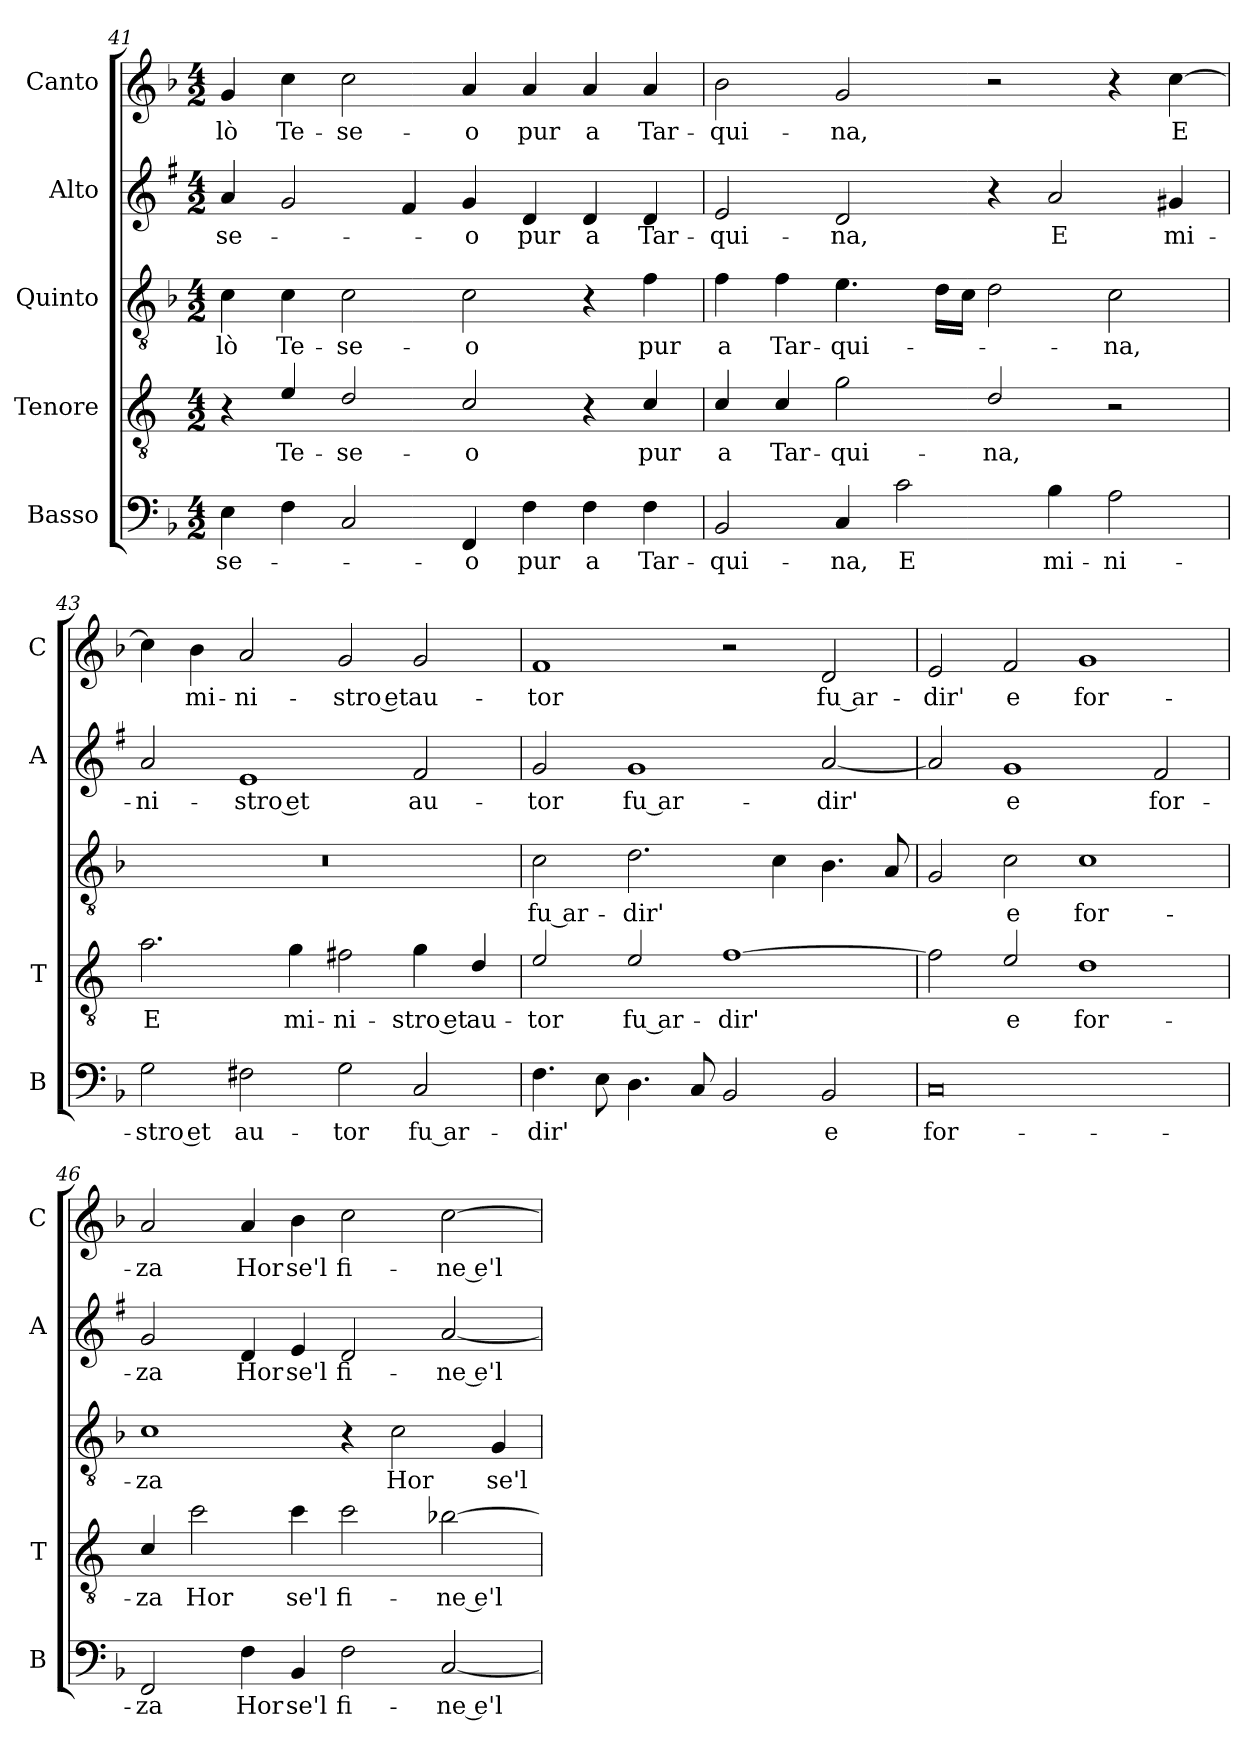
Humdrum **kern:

**kern	**text	**kern	**text	**kern	**text	**kern	**text	**kern	**text
*part5	*part5	*part4	*part4	*part3	*part3	*part2	*part2	*part1	*part1
*staff5	*staff5	*staff4	*staff4	*staff3	*staff3	*staff2	*staff2	*staff1	*staff1
*I"Basso	*	*I"Tenore	*	*I"Quinto	*	*I"Alto	*	*I"Canto	*
*I'B	*	*I'T	*	*	*	*I'A	*	*I'C	*
*clefF4	*	*clefGv2	*	*clefGv2	*	*clefG2	*	*clefG2	*
*	*	*ITrd4c7	*	*	*	*ITrd1c2	*	*	*
*k[b-]	*	*k[b-]	*	*k[b-]	*	*k[b-]	*	*k[b-]	*
*F:	*	*F:	*	*F:	*	*F:	*	*F:	*
*M4/2	*	*M4/2	*	*M4/2	*	*M4/2	*	*M4/2	*
=41	=41	=41	=41	=41	=41	=41	=41	=41	=41
!	!LO:LY:b	!	!	!	!LO:LY:b	!	!LO:LY:b	!	!LO:LY:b
4E\	-se-	4r	.	4c\	-lò	4g/	-se-	4g/	-lò
!	!	!	!LO:LY:b	!	!LO:LY:b	!	!	!	!LO:LY:b
4F\	.	4A/	Te-	4c\	Te-	2f/	.	4cc\	Te-
!	!	!	!LO:LY:b	!	!LO:LY:b	!	!	!	!LO:LY:b
2C/	.	2G/	-se-	2c\	-se-	.	.	2cc\	-se-
.	.	.	.	.	.	4e/	.	.	.
!	!LO:LY:b	!	!LO:LY:b	!	!LO:LY:b	!	!LO:LY:b	!	!LO:LY:b
4FF/	-o	2F/	-o	2c\	-o	4f/	-o	4a/	-o
!	!LO:LY:b	!	!	!	!	!	!LO:LY:b	!	!LO:LY:b
4F\	pur	.	.	.	.	4c/	pur	4a/	pur
!	!LO:LY:b	!	!	!	!	!	!LO:LY:b	!	!LO:LY:b
4F\	a	4r	.	4r	.	4c/	a	4a/	a
!	!LO:LY:b	!	!LO:LY:b	!	!LO:LY:b	!	!LO:LY:b	!	!LO:LY:b
4F\	Tar-	4F/	pur	4f\	pur	4c/	Tar-	4a/	Tar-
=42	=42	=42	=42	=42	=42	=42	=42	=42	=42
!	!LO:LY:b	!	!LO:LY:b	!	!LO:LY:b	!	!LO:LY:b	!	!LO:LY:b
2BB-/	-qui-	4F/	a	4f\	a	2d/	-qui-	2b-\	-qui-
!	!	!	!LO:LY:b	!	!LO:LY:b	!	!	!	!
.	.	4F/	Tar-	4f\	Tar-	.	.	.	.
!	!LO:LY:b	!	!LO:LY:b	!	!LO:LY:b	!	!LO:LY:b	!	!LO:LY:b
4C/	-na,	2c\	-qui-	4.e\	-qui-	2c/	-na,	2g/	-na,
!	!LO:LY:b	!	!	!	!	!	!	!	!
2c\	E	.	.	.	.	.	.	.	.
.	.	.	.	16d\LL	.	.	.	.	.
.	.	.	.	16c\JJ	.	.	.	.	.
!	!	!	!LO:LY:b	!	!	!	!	!	!
.	.	2G/	-na,	2d\	.	4r	.	2r	.
!	!LO:LY:b	!	!	!	!	!	!LO:LY:b	!	!
4B-\	mi-	.	.	.	.	2g/	E	.	.
!	!LO:LY:b	!	!	!	!LO:LY:b	!	!	!	!
2A\	-ni-	2r	.	2c\	-na,	.	.	4r	.
!	!	!	!	!	!	!	!LO:LY:b	!	!LO:LY:b
.	.	.	.	.	.	4f#X/	mi-	[4cc\	E
!!LO:LB:g=z
=43	=43	=43	=43	=43	=43	=43	=43	=43	=43
!	!LO:LY:b	!	!LO:LY:b	!	!	!	!LO:LY:b	!	!
2G\	-stro et	2.d\	E	0r	.	2g/	-ni-	4cc\]	.
!	!	!	!	!	!	!	!	!	!LO:LY:b
.	.	.	.	.	.	.	.	4b-\	mi-
!	!LO:LY:b	!	!	!	!	!	!LO:LY:b	!	!LO:LY:b
2F#X\	au-	.	.	.	.	1d	-stro et	2a/	-ni-
!	!	!	!LO:LY:b	!	!	!	!	!	!
.	.	4c\	mi-	.	.	.	.	.	.
!	!LO:LY:b	!	!LO:LY:b	!	!	!	!	!	!LO:LY:b
2G\	-tor	2Bn\	-ni-	.	.	.	.	2g/	-stro et
!	!LO:LY:b	!	!LO:LY:b	!	!	!	!LO:LY:b	!	!LO:LY:b
2C/	fu ar-	4c\	-stro et	.	.	2e/	au-	2g/	au-
!	!	!	!LO:LY:b	!	!	!	!	!	!
.	.	4G/	au-	.	.	.	.	.	.
=44	=44	=44	=44	=44	=44	=44	=44	=44	=44
!	!LO:LY:b	!	!LO:LY:b	!	!LO:LY:b	!	!LO:LY:b	!	!LO:LY:b
4.F\	-dir'	2A/	-tor	2c\	fu ar-	2f/	-tor	1f	-tor
8E\	.	.	.	.	.	.	.	.	.
!	!	!	!LO:LY:b	!	!LO:LY:b	!	!LO:LY:b	!	!
4.D\	.	2A/	fu ar-	2.d\	-dir'	1f	fu ar-	.	.
8C/	.	.	.	.	.	.	.	.	.
!	!	!	!LO:LY:b	!	!	!	!	!	!
2BB-/	.	[1B-	-dir'	.	.	.	.	2r	.
.	.	.	.	4c\	.	.	.	.	.
!	!LO:LY:b	!	!	!	!	!	!LO:LY:b	!	!LO:LY:b
2BB-/	e	.	.	4.B-\	.	[2g/	-dir'	2d/	fu ar-
.	.	.	.	8A/	.	.	.	.	.
=45	=45	=45	=45	=45	=45	=45	=45	=45	=45
!	!LO:LY:b	!	!	!	!	!	!	!	!LO:LY:b
0C	for-	2B-\]	.	2G/	.	2g/]	.	2e/	-dir'
!	!	!	!LO:LY:b	!	!LO:LY:b	!	!LO:LY:b	!	!LO:LY:b
.	.	2A/	e	2c\	e	1f	e	2f/	e
!	!	!	!LO:LY:b	!	!LO:LY:b	!	!	!	!LO:LY:b
.	.	1G	for-	1c	for-	.	.	1g	for-
!	!	!	!	!	!	!	!LO:LY:b	!	!
.	.	.	.	.	.	2e/	for-	.	.
=46	=46	=46	=46	=46	=46	=46	=46	=46	=46
!	!LO:LY:b	!	!LO:LY:b	!	!LO:LY:b	!	!LO:LY:b	!	!LO:LY:b
2FF/	-za	4F/	-za	1c	-za	2f/	-za	2a/	-za
!	!	!	!LO:LY:b	!	!	!	!	!	!
.	.	2f\	Hor	.	.	.	.	.	.
!	!LO:LY:b	!	!	!	!	!	!LO:LY:b	!	!LO:LY:b
4F\	Hor	.	.	.	.	4c/	Hor	4a/	Hor
!	!LO:LY:b	!	!LO:LY:b	!	!	!	!LO:LY:b	!	!LO:LY:b
4BB-/	se'l	4f\	se'l	.	.	4d/	se'l	4b-\	se'l
!	!LO:LY:b	!	!LO:LY:b	!	!	!	!LO:LY:b	!	!LO:LY:b
2F\	fi-	2f\	fi-	4r	.	2c/	fi-	2cc\	fi-
!	!	!	!	!	!LO:LY:b	!	!	!	!
.	.	.	.	2c\	Hor	.	.	.	.
!	!LO:LY:b	!	!LO:LY:b	!	!	!	!LO:LY:b	!	!LO:LY:b
[2C/	-ne e'l	[2e-X\	-ne e'l	.	.	[2g/	-ne e'l	[2cc\	-ne e'l
!	!	!	!	!	!LO:LY:b	!	!	!	!
.	.	.	.	4G/	se'l	.	.	.	.
=	=	=	=	=	=	=	=	=	=
*-	*-	*-	*-	*-	*-	*-	*-	*-	*-
